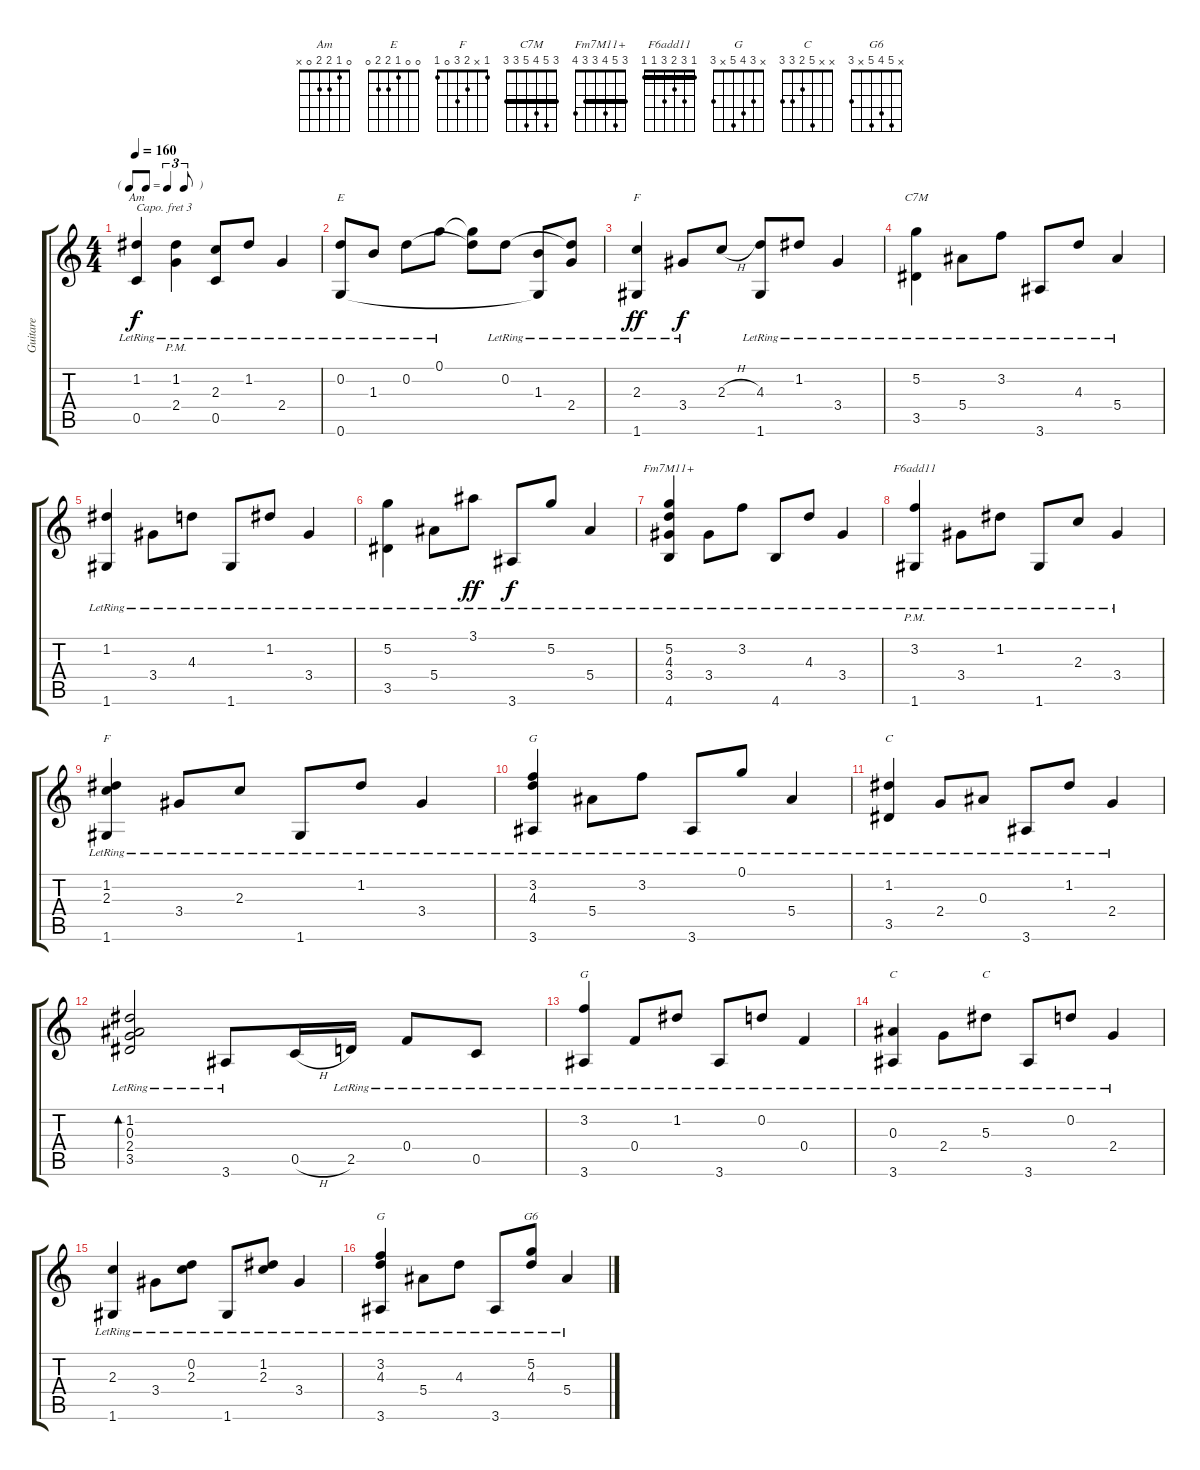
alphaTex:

\track ("Guitare" "Guitare") {instrument electricguitarjazz}
\staff {score tabs}
\capo 3
\tuning (E4 B3 G3 D3 A2 E2) {hide}
\chord ("Am" 0 1 2 2 0 x)
\chord ("E" 0 0 1 2 2 0)
\chord ("F" x 1 2 3 x 1) {barre 1}
\chord ("C7M" 3 5 4 5 3 3) {barre 3}
\chord ("Fm7M11+" 3 5 4 3 3 4) {barre 3}
\chord ("F6add11" 1 3 2 3 1 1) {barre 1}
\chord ("F" 1 x 2 3 0 1)
\chord ("G" 3 x 4 5 x 3)
\chord ("C" 0 1 0 2 3 3)
\chord ("G" x 3 x x 2 3)
\chord ("C" x x x 2 3 3)
\chord ("C" x x 5 2 3 3)
\chord ("G" x 3 4 5 x 3)
\chord ("G6" x 5 4 5 x 3)
\ts (4 4)
\tf triplet8th
\tempo 160
\clef g2
\ks c
(1.2{lr} 0.5{lr}).4{ch "Am" dy f} (1.2{lr} 2.4{pm}).4 (2.3{lr} 0.5{lr}).8 1.2{lr}.8 2.4{lr}.4 |
(0.2{lr} 0.6{lr}).8{ch "E"} 1.3{lr}.8 0.2{lr}.8 0.1{lr}.8 (0.1{t} 0.2{t}).8 0.2{lr}.8 (1.3{lr} 0.6{t}).8 (0.2{t} 2.4{lr}).8 |
(2.3{lr} 1.6{lr}).4{ch "F" dy ff} 3.4{lr}.8{dy f} 2.3{h}.8 (4.3{lr} 1.6{lr}).8 1.2{lr}.8 3.4{lr}.4 |
(5.2{lr} 3.5{lr}).4{ch "C7M"} 5.4{lr}.8 3.2{lr}.8 3.6{lr}.8 4.3{lr}.8 5.4{lr}.4 |
(1.2{lr} 1.6{lr}).4 3.4{lr}.8 4.3{lr}.8 1.6{lr}.8 1.2{lr}.8 3.4{lr}.4 |
(5.2{lr} 3.5{lr}).4 5.4{lr}.8 3.1{lr}.8{dy ff} 3.6{lr}.8{dy f} 5.2{lr}.8 5.4{lr}.4 |
(5.2{lr} 4.3{lr} 3.4{lr} 4.6{lr}).4{ch "Fm7M11+"} 3.4{lr}.8 3.2{lr}.8 4.6{lr}.8 4.3{lr}.8 3.4{lr}.4 |
(3.2{lr} 1.6{pm}).4{ch "F6add11"} 3.4{lr}.8 1.2{lr}.8 1.6{lr}.8 2.3{lr}.8 3.4{lr}.4 |
(1.2{lr} 2.3{lr} 1.6{lr}).4{ch "F"} 3.4{lr}.8 2.3{lr}.8 1.6{lr}.8 1.2{lr}.8 3.4{lr}.4 |
(3.2{lr} 4.3{lr} 3.6{lr}).4{ch "G"} 5.4{lr}.8 3.2{lr}.8 3.6{lr}.8 0.1{lr}.8 5.4{lr}.4 |
(1.2{lr} 3.5{lr}).4{ch "C"} 2.4{lr}.8 0.3{lr}.8 3.6{lr}.8 1.2{lr}.8 2.4{lr}.4 |
(1.2{lr} 0.3{lr} 2.4{lr} 3.5{lr}).2{bd 240} 3.6{lr}.8 0.5{h}.16 2.5{lr}.16 0.4{lr}.8 0.5{lr}.8 |
(3.2{lr} 3.6{lr}).4{ch "G"} 0.4{lr}.8 1.2{lr}.8 3.6{lr}.8 0.2{lr}.8 0.4{lr}.4 |
(0.3{lr} 3.6{lr}).4{ch "C"} 2.4{lr}.8 5.3{lr}.8{ch "C"} 3.6{lr}.8 0.2{lr}.8 2.4{lr}.4 |
(2.3{lr} 1.6{lr}).4 3.4{lr}.8 (0.2{lr} 2.3{lr}).8 1.6{lr}.8 (1.2{lr} 2.3{lr}).8 3.4{lr}.4 |
(3.2{lr} 4.3{lr} 3.6{lr}).4{ch "G"} 5.4{lr}.8 4.3{lr}.8 3.6{lr}.8 (5.2{lr} 4.3{lr}).8{ch "G6"} 5.4{lr}.4
